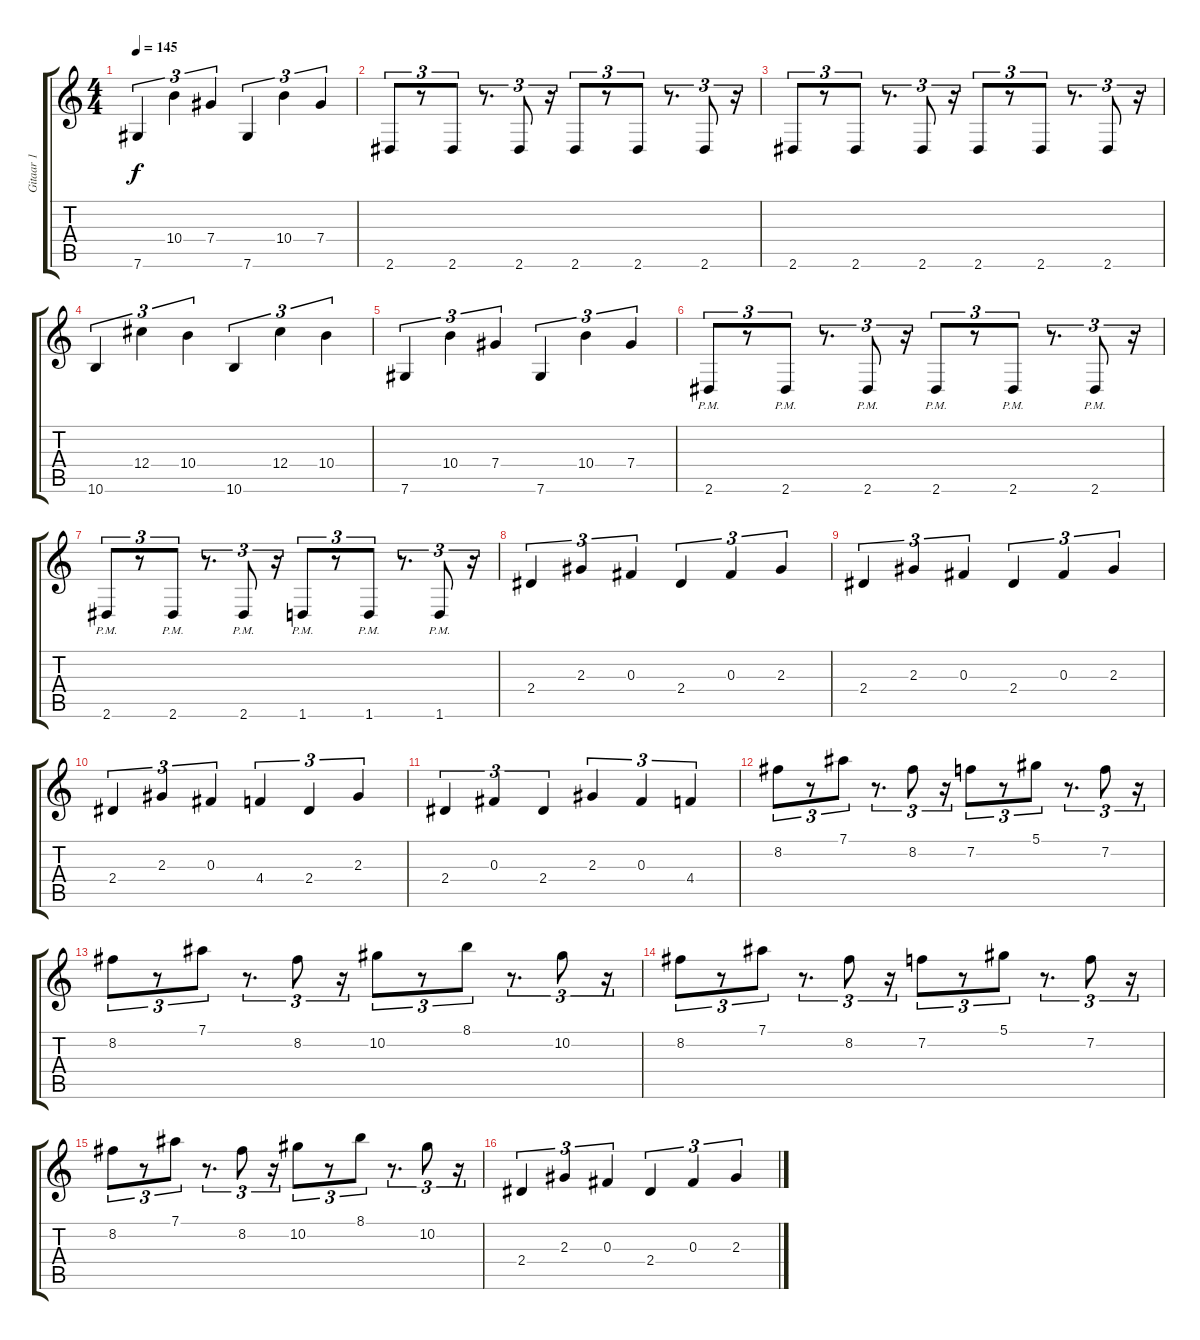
\track ("Gitaar 1" "Gitaar 1") {instrument distortionguitar}
\staff {score tabs}
\tuning (Eb4 Bb3 Gb3 Db3 Ab2 Db2) {hide}
\ts (4 4)
\tempo 145
\clef g2
\ks c
7.6.4{tu (3 2) dy f} 10.4.4{tu (3 2)} 7.4.4{tu (3 2)} 7.6.4{tu (3 2)} 10.4.4{tu (3 2)} 7.4.4{tu (3 2)} |
2.6.8{tu (3 2)} r.8{tu (3 2)} 2.6.8{tu (3 2)} r.8{d tu (3 2)} 2.6.8{tu (3 2)} r.16{tu (3 2)} 2.6.8{tu (3 2)} r.8{tu (3 2)} 2.6.8{tu (3 2)} r.8{d tu (3 2)} 2.6.8{tu (3 2)} r.16{tu (3 2)} |
2.6.8{tu (3 2)} r.8{tu (3 2)} 2.6.8{tu (3 2)} r.8{d tu (3 2)} 2.6.8{tu (3 2)} r.16{tu (3 2)} 2.6.8{tu (3 2)} r.8{tu (3 2)} 2.6.8{tu (3 2)} r.8{d tu (3 2)} 2.6.8{tu (3 2)} r.16{tu (3 2)} |
10.6.4{tu (3 2)} 12.4.4{tu (3 2)} 10.4.4{tu (3 2)} 10.6.4{tu (3 2)} 12.4.4{tu (3 2)} 10.4.4{tu (3 2)} |
7.6.4{tu (3 2)} 10.4.4{tu (3 2)} 7.4.4{tu (3 2)} 7.6.4{tu (3 2)} 10.4.4{tu (3 2)} 7.4.4{tu (3 2)} |
2.6{pm}.8{tu (3 2)} r.8{tu (3 2)} 2.6{pm}.8{tu (3 2)} r.8{d tu (3 2)} 2.6{pm}.8{tu (3 2)} r.16{tu (3 2)} 2.6{pm}.8{tu (3 2)} r.8{tu (3 2)} 2.6{pm}.8{tu (3 2)} r.8{d tu (3 2)} 2.6{pm}.8{tu (3 2)} r.16{tu (3 2)} |
2.6{pm}.8{tu (3 2)} r.8{tu (3 2)} 2.6{pm}.8{tu (3 2)} r.8{d tu (3 2)} 2.6{pm}.8{tu (3 2)} r.16{tu (3 2)} 1.6{pm}.8{tu (3 2)} r.8{tu (3 2)} 1.6{pm}.8{tu (3 2)} r.8{d tu (3 2)} 1.6{pm}.8{tu (3 2)} r.16{tu (3 2)} |
2.4.4{tu (3 2)} 2.3.4{tu (3 2)} 0.3.4{tu (3 2)} 2.4.4{tu (3 2)} 0.3.4{tu (3 2)} 2.3.4{tu (3 2)} |
2.4.4{tu (3 2)} 2.3.4{tu (3 2)} 0.3.4{tu (3 2)} 2.4.4{tu (3 2)} 0.3.4{tu (3 2)} 2.3.4{tu (3 2)} |
2.4.4{tu (3 2)} 2.3.4{tu (3 2)} 0.3.4{tu (3 2)} 4.4.4{tu (3 2)} 2.4.4{tu (3 2)} 2.3.4{tu (3 2)} |
2.4.4{tu (3 2)} 0.3.4{tu (3 2)} 2.4.4{tu (3 2)} 2.3.4{tu (3 2)} 0.3.4{tu (3 2)} 4.4.4{tu (3 2)} |
8.2.8{tu (3 2)} r.8{tu (3 2)} 7.1.8{tu (3 2)} r.8{d tu (3 2)} 8.2.8{tu (3 2)} r.16{tu (3 2)} 7.2.8{tu (3 2)} r.8{tu (3 2)} 5.1.8{tu (3 2)} r.8{d tu (3 2)} 7.2.8{tu (3 2)} r.16{tu (3 2)} |
8.2.8{tu (3 2)} r.8{tu (3 2)} 7.1.8{tu (3 2)} r.8{d tu (3 2)} 8.2.8{tu (3 2)} r.16{tu (3 2)} 10.2.8{tu (3 2)} r.8{tu (3 2)} 8.1.8{tu (3 2)} r.8{d tu (3 2)} 10.2.8{tu (3 2)} r.16{tu (3 2)} |
8.2.8{tu (3 2)} r.8{tu (3 2)} 7.1.8{tu (3 2)} r.8{d tu (3 2)} 8.2.8{tu (3 2)} r.16{tu (3 2)} 7.2.8{tu (3 2)} r.8{tu (3 2)} 5.1.8{tu (3 2)} r.8{d tu (3 2)} 7.2.8{tu (3 2)} r.16{tu (3 2)} |
8.2.8{tu (3 2)} r.8{tu (3 2)} 7.1.8{tu (3 2)} r.8{d tu (3 2)} 8.2.8{tu (3 2)} r.16{tu (3 2)} 10.2.8{tu (3 2)} r.8{tu (3 2)} 8.1.8{tu (3 2)} r.8{d tu (3 2)} 10.2.8{tu (3 2)} r.16{tu (3 2)} |
2.4.4{tu (3 2)} 2.3.4{tu (3 2)} 0.3.4{tu (3 2)} 2.4.4{tu (3 2)} 0.3.4{tu (3 2)} 2.3.4{tu (3 2)}
